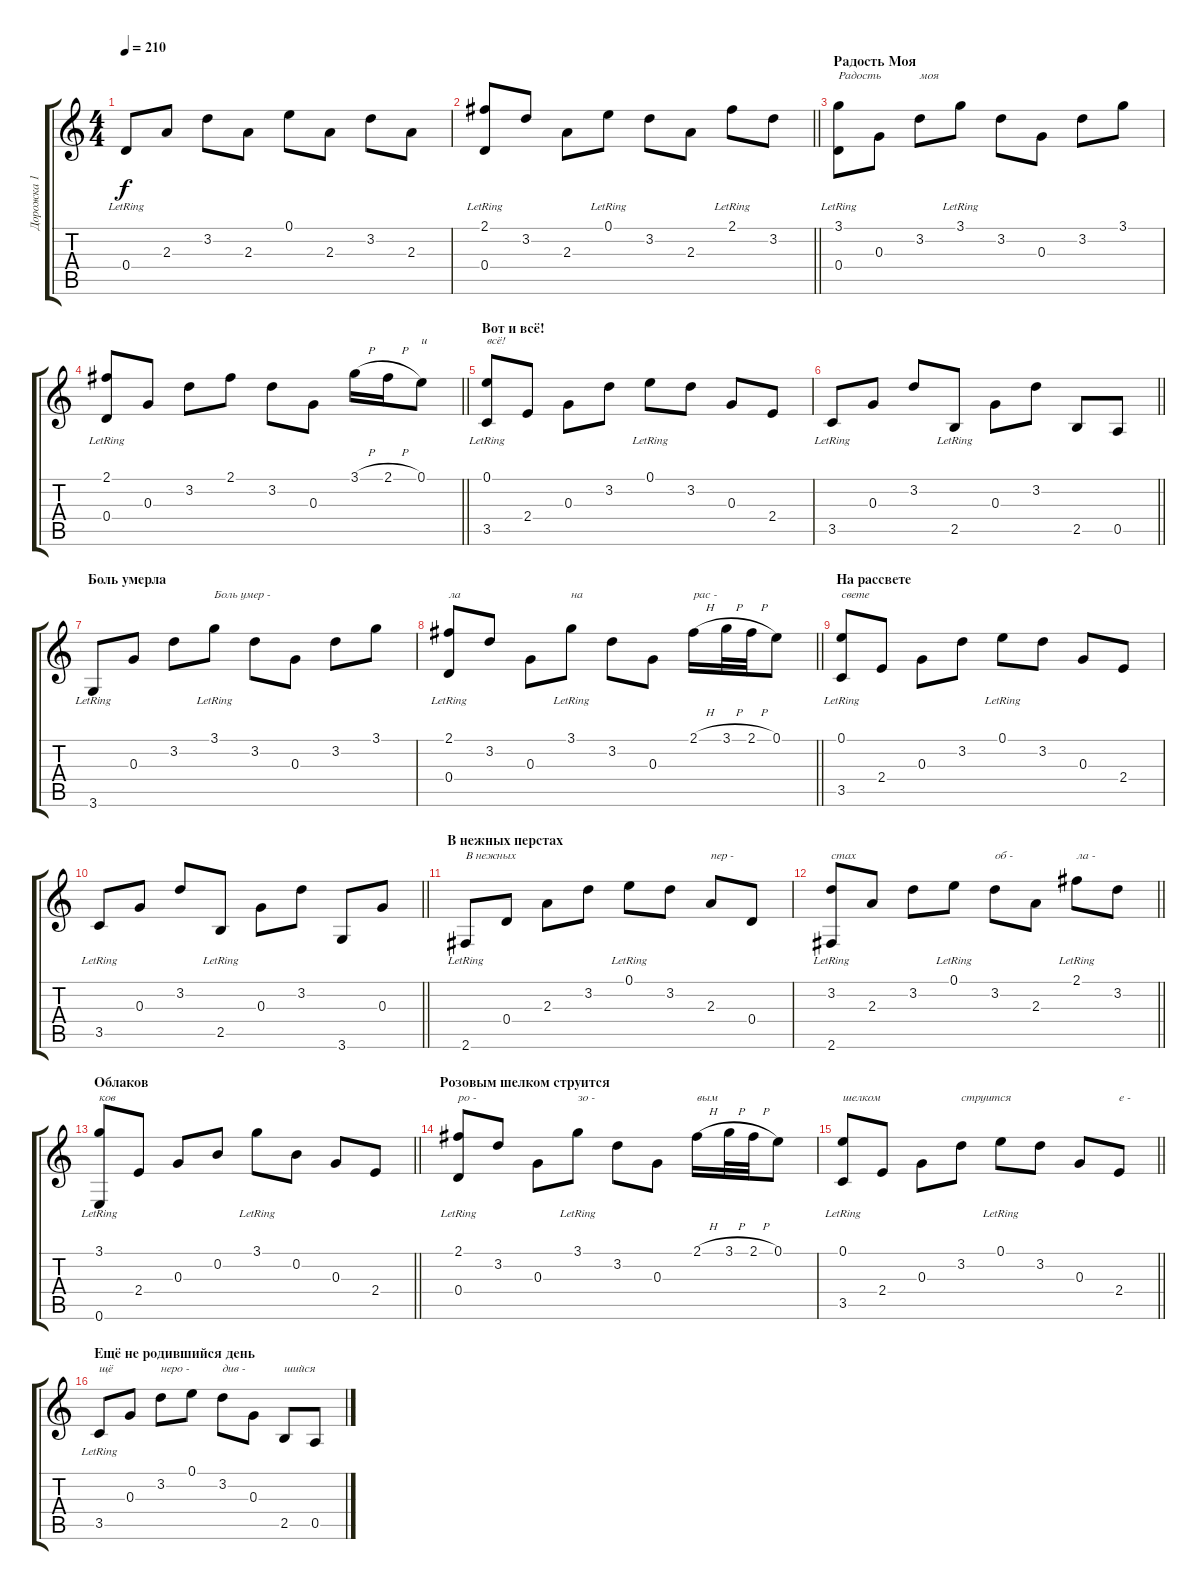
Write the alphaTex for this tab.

\track ("Дорожка 1" "Дорожка 1") {instrument acousticguitarsteel}
\staff {score tabs}
\tuning (E4 B3 G3 D3 A2 E2) {hide}
\ts (4 4)
\tempo 210
\clef g2
\ks c
0.4{lr}.8{dy f} 2.3.8 3.2.8 2.3.8 0.1.8 2.3.8 3.2.8 2.3.8 |
\barLineRight lightlight
(2.1{lr} 0.4{lr}).8 3.2.8 2.3.8 0.1{lr}.8 3.2.8 2.3.8 2.1{lr}.8 3.2.8 |
\section ("" "Радость Моя")
(3.1{lr} 0.4{lr}).8{txt "Радость"} 0.3.8 3.2.8{txt "моя"} 3.1{lr}.8 3.2.8 0.3.8 3.2.8 3.1.8 |
\barLineRight lightlight
(2.1{lr} 0.4{lr}).8 0.3.8 3.2.8 2.1.8 3.2.8 0.3.8 3.1{h}.16 2.1{h}.16 0.1.8{txt "и"} |
\section ("" "Вот и всё!")
(0.1{lr} 3.5{lr}).8{txt "всё!"} 2.4.8 0.3.8 3.2.8 0.1{lr}.8 3.2.8 0.3.8 2.4.8 |
\barLineRight lightlight
3.5{lr}.8 0.3.8 3.2.8 2.5{lr}.8 0.3.8 3.2.8 2.5.8 0.5.8 |
\section ("" "Боль умерла")
3.6{lr}.8 0.3.8 3.2.8 3.1{lr}.8{txt "Боль умер - "} 3.2.8 0.3.8 3.2.8 3.1.8 |
\barLineRight lightlight
(2.1{lr} 0.4{lr}).8{txt "ла"} 3.2.8 0.3.8 3.1{lr}.8{txt "на"} 3.2.8 0.3.8 2.1{h}.16{txt "рас - "} 3.1{h}.32 2.1{h}.32 0.1.8 |
\section ("" "На рассвете")
(0.1{lr} 3.5{lr}).8{txt "свете"} 2.4.8 0.3.8 3.2.8 0.1{lr}.8 3.2.8 0.3.8 2.4.8 |
\barLineRight lightlight
3.5{lr}.8 0.3.8 3.2.8 2.5{lr}.8 0.3.8 3.2.8 3.6.8 0.3.8 |
\section ("" "В нежных перстах")
2.6{lr}.8{txt "В нежных"} 0.4.8 2.3.8 3.2.8 0.1{lr}.8 3.2.8 2.3.8{txt "пер - "} 0.4.8 |
\barLineRight lightlight
(3.2{lr} 2.6{lr}).8{txt "стах"} 2.3.8 3.2.8 0.1{lr}.8 3.2.8{txt "об -"} 2.3.8 2.1{lr}.8{txt "ла -"} 3.2.8 |
\section ("" "Облаков")
\barLineRight lightlight
(3.1{lr} 0.6{lr}).8{txt "ков"} 2.4.8 0.3.8 0.2.8 3.1{lr}.8 0.2.8 0.3.8 2.4.8 |
\section ("" "Розовым шелком струится")
(2.1{lr} 0.4{lr}).8{txt "ро - "} 3.2.8 0.3.8 3.1{lr}.8{txt "зо -"} 3.2.8 0.3.8 2.1{h}.16{txt "вым"} 3.1{h}.32 2.1{h}.32 0.1.8 |
\barLineRight lightlight
(0.1{lr} 3.5{lr}).8{txt "шелком"} 2.4.8 0.3.8 3.2.8{txt "струится"} 0.1{lr}.8 3.2.8 0.3.8 2.4.8{txt "е -"} |
\section ("" "Ещё не родившийся день")
3.5{lr}.8{txt "щё"} 0.3.8 3.2.8{txt "неро -"} 0.1.8 3.2.8{txt "див -"} 0.3.8 2.5.8{txt "шийся"} 0.5.8
